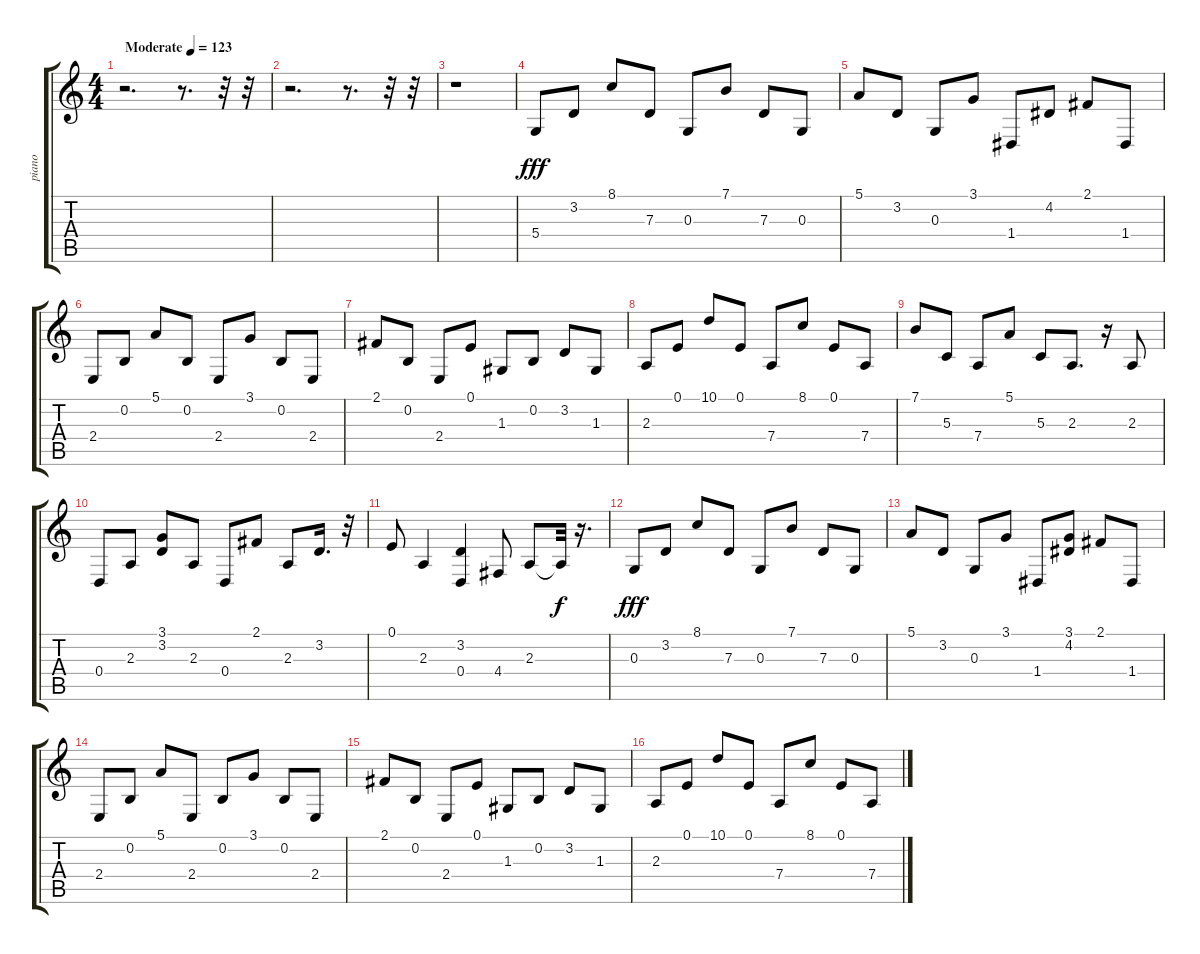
\track ("piano" "piano") {instrument acousticgrandpiano}
\staff {score tabs}
\tuning (E4 B3 G3 D3 A2 E2) {hide}
\ts (4 4)
\tempo (123 "Moderate")
\clef g2
\ks c
r.2{d dy fff instrument acousticgrandpiano} r.8{d} r.32 r.32 |
r.2{d} r.8{d} r.32 r.32 |
r.1 |
5.4.8 3.2.8 8.1.8 7.3.8 0.3.8 7.1.8 7.3.8 0.3.8 |
5.1.8 3.2.8 0.3.8 3.1.8 1.4.8 4.2.8 2.1.8 1.4.8 |
2.4.8 0.2.8 5.1.8 0.2.8 2.4.8 3.1.8 0.2.8 2.4.8 |
2.1.8 0.2.8 2.4.8 0.1.8 1.3.8 0.2.8 3.2.8 1.3.8 |
2.3.8 0.1.8 10.1.8 0.1.8 7.4.8 8.1.8 0.1.8 7.4.8 |
7.1.8 5.3.8 7.4.8 5.1.8 5.3.8 2.3.8{d} r.16 2.3.8 |
0.4.8 2.3.8 (3.1 3.2).8 2.3.8 0.4.8 2.1.8 2.3.8 3.2.16{d} r.32 |
0.1.8 2.3.4 (3.2 0.4).4 4.4.8 2.3.8 2.3{t}.32{dy f} r.16{d} |
0.3.8{dy fff} 3.2.8 8.1.8 7.3.8 0.3.8 7.1.8 7.3.8 0.3.8 |
5.1.8 3.2.8 0.3.8 3.1.8 1.4.8 (3.1 4.2).8 2.1.8 1.4.8 |
2.4.8 0.2.8 5.1.8 2.4.8 0.2.8 3.1.8 0.2.8 2.4.8 |
2.1.8 0.2.8 2.4.8 0.1.8 1.3.8 0.2.8 3.2.8 1.3.8 |
2.3.8 0.1.8 10.1.8 0.1.8 7.4.8 8.1.8 0.1.8 7.4.8
